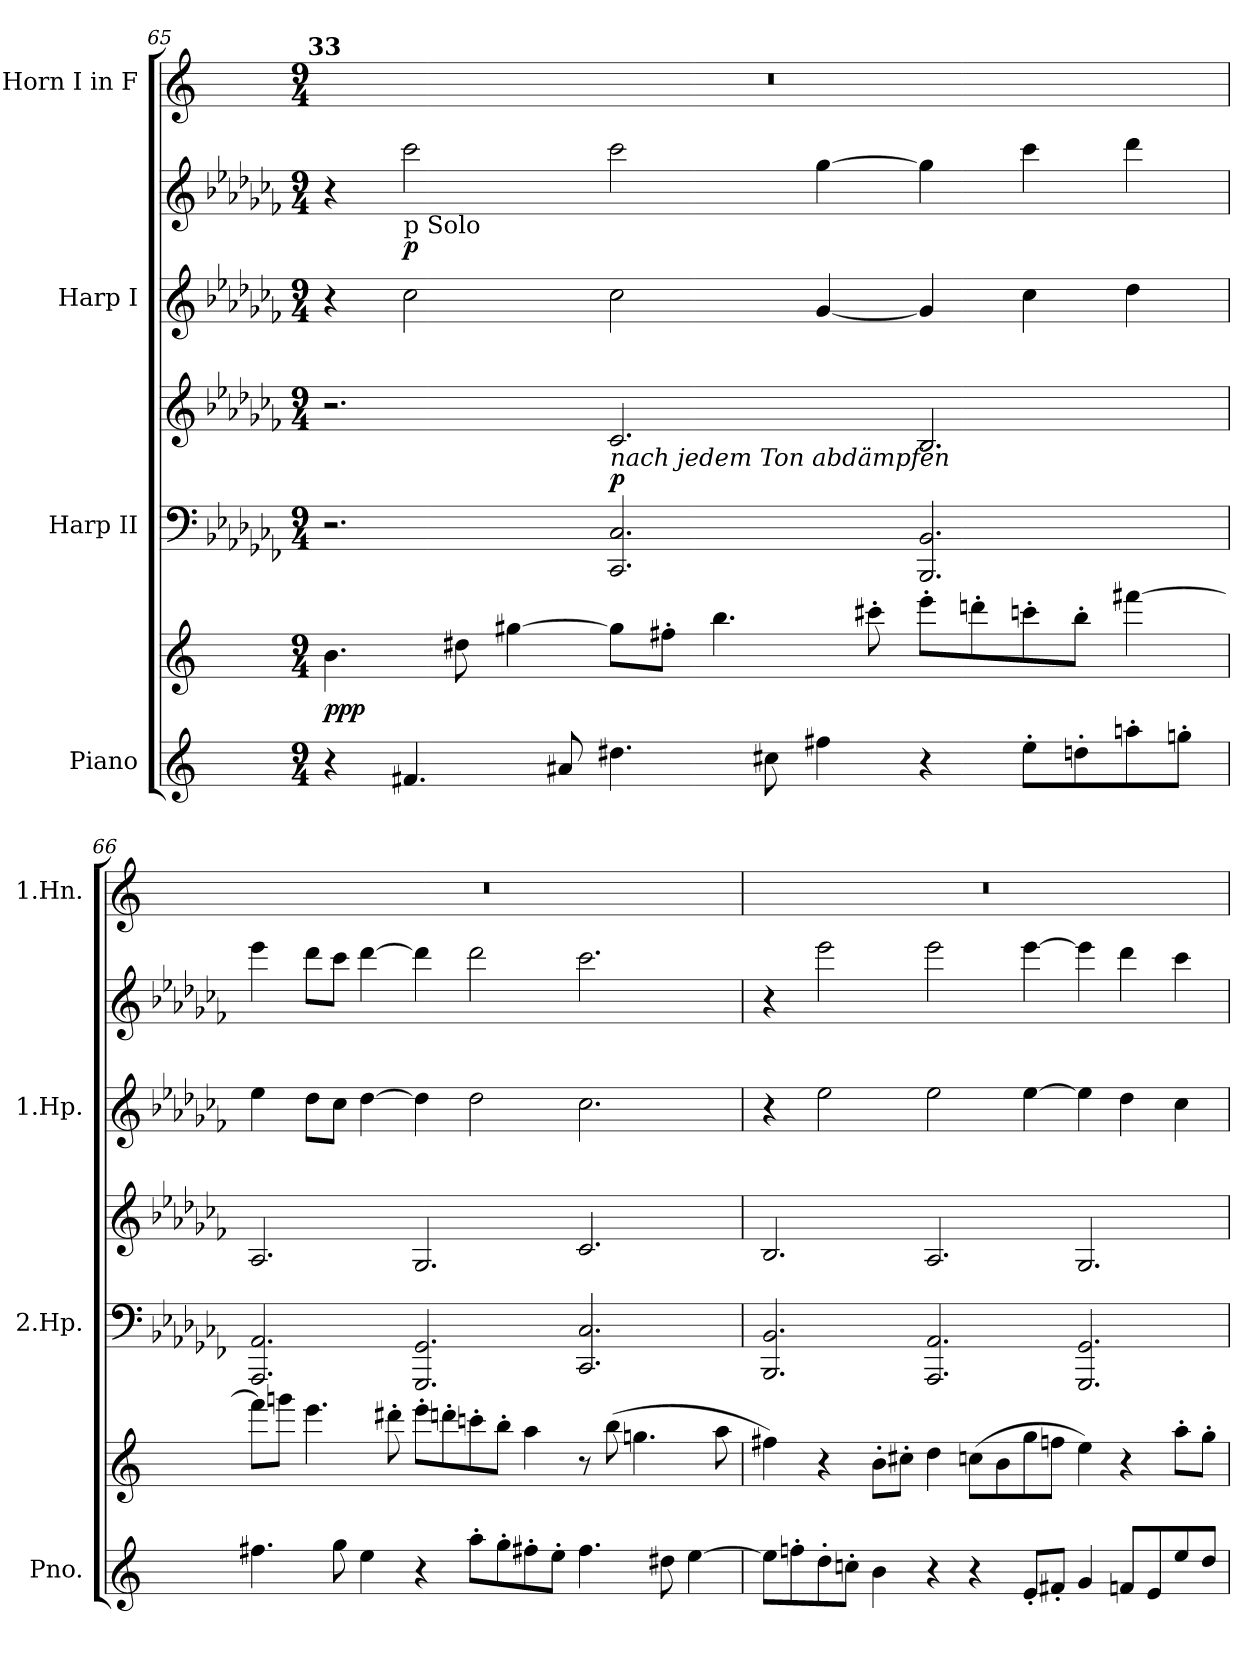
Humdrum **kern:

**kern	**kern	**dynam	**kern	**kern	**dynam	**kern	**kern	**dynam	**kern
*part4	*part4	*part4	*part3	*part3	*part3	*part2	*part2	*part2	*part1
*staff7	*staff6	*staff6/7	*staff5	*staff4	*staff4/5	*staff3	*staff2	*staff2/3	*staff1
*I"Piano	*	*	*I"Harp II	*	*	*I"Harp I	*	*	*I"Horn I in F
*I'Pno.	*	*	*I'2.Hp.	*	*	*I'1.Hp.	*	*	*I'1.Hn.
!!LO:PB:g=z
*clefG2	*clefG2	*	*clefF4	*clefG2	*	*clefG2	*clefG2	*	*clefG2
*	*	*	*	*	*	*	*	*	*ITrd4c7
*k[]	*k[]	*	*k[b-e-a-d-g-c-f-]	*k[b-e-a-d-g-c-f-]	*	*k[b-e-a-d-g-c-f-]	*k[b-e-a-d-g-c-f-]	*	*k[b-]
*C:	*C:	*	*C-:	*C-:	*	*C-:	*C-:	*	*F:
*M9/4	*M9/4	*	*M9/4	*M9/4	*	*M9/4	*M9/4	*	*M9/4
*MM234	*MM234	*	*MM234	*MM234	*	*MM234	*MM234	*	*MM234
=65	=65	=65	=65	=65	=65	=65	=65	=65	=65
!	!	!	!	!	!	!	!	!	!LO:TX:a:B:cj:t=33
!	!	!	!	!	!	!	!	!	!LO:N:vis=1
4r	4.bi\	ppp	2.r	2.r	.	4r	4r	.	4%9r
!	!	!	!	!	!	!	!LO:TX:b:t=p Solo	!	!
4.f#Xi/	.	.	.	.	.	2cc-i\	2ccc-i\	p	.
.	8dd#Xi\	.	.	.	.	.	.	.	.
.	[>4gg#Xi\	.	.	.	.	.	.	.	.
8a#Xi/	.	.	.	.	.	.	.	.	.
!	!	!	!	!LO:TX:b:i:t=nach jedem Ton abdämpfen	!	!	!	!	!
4.dd#Xi\	8gg#i\L]	.	2.CC-i/ 2.C-i	2.c-i/	p	2cc-i\	2ccc-i\	.	.
.	8ff#X'i\J	.	.	.	.	.	.	.	.
.	4.bbi\	.	.	.	.	.	.	.	.
8cc#Xi\	.	.	.	.	.	.	.	.	.
4ff#Xi\	.	.	.	.	.	[<4g-i/	[>4gg-i\	.	.
.	8ccc#X'i\	.	.	.	.	.	.	.	.
4r	8eee'i\L	.	2.BBB-i/ 2.BB-i	2.B-i/	.	4g-i/]	4gg-i\]	.	.
.	8dddn'i\	.	.	.	.	.	.	.	.
8ee'i\L	8cccn'i\	.	.	.	.	4cc-i\	4ccc-i\	.	.
8ddn'i\	8bb'i\J	.	.	.	.	.	.	.	.
8aan'i\	[>4fff#Xi\	.	.	.	.	4dd-i\	4ddd-i\	.	.
8ggn'i\J	.	.	.	.	.	.	.	.	.
=66	=66	=66	=66	=66	=66	=66	=66	=66	=66
!	!	!	!	!	!	!	!	!	!LO:N:vis=1
4.ff#Xi\	8fff#i\L]	.	2.AAA-i/ 2.AA-i	2.A-i/	.	4ee-i\	4eee-i\	.	4%9r
.	8gggni\J	.	.	.	.	.	.	.	.
.	4.eeei\	.	.	.	.	8dd-i\L	8ddd-i\L	.	.
8ggi\	.	.	.	.	.	8cc-i\J	8ccc-i\J	.	.
4eei\	.	.	.	.	.	[>4dd-i\	[>4ddd-i\	.	.
.	8ddd#X'i\	.	.	.	.	.	.	.	.
4r	8eee'i\L	.	2.GGG-i/ 2.GG-i	2.G-i/	.	4dd-i\]	4ddd-i\]	.	.
.	8dddn'i\	.	.	.	.	.	.	.	.
8aa'i\L	8cccn'i\	.	.	.	.	2dd-i\	2ddd-i\	.	.
8gg'i\	8bb'i\J	.	.	.	.	.	.	.	.
8ff#X'i\	4aai\	.	.	.	.	.	.	.	.
8ee'i\J	.	.	.	.	.	.	.	.	.
4.ff#i\	8r	.	2.CC-i/ 2.C-i	2.c-i/	.	2.cc-i\	2.ccc-i\	.	.
.	(8bbi\	.	.	.	.	.	.	.	.
.	4.ggni\	.	.	.	.	.	.	.	.
8dd#Xi\	.	.	.	.	.	.	.	.	.
[>4eei\	.	.	.	.	.	.	.	.	.
.	8aai\	.	.	.	.	.	.	.	.
!!LO:PB:g=z
=67	=67	=67	=67	=67	=67	=67	=67	=67	=67
!	!	!	!	!	!	!	!	!	!LO:N:vis=1
8eei\L]	4ff#Xi\)	.	2.BBB-i/ 2.BB-i	2.B-i/	.	4r	4r	.	4%9r
8ffn'i\	.	.	.	.	.	.	.	.	.
8dd'i\	4r	.	.	.	.	2ee-i\	2eee-i\	.	.
8ccn'i\J	.	.	.	.	.	.	.	.	.
4bi\	8b'i\L	.	.	.	.	.	.	.	.
.	8cc#X'i\J	.	.	.	.	.	.	.	.
4r	4ddi\	.	2.AAA-i/ 2.AA-i	2.A-i/	.	2ee-i\	2eee-i\	.	.
4r	(8ccni\L	.	.	.	.	.	.	.	.
.	8bi\	.	.	.	.	.	.	.	.
8e'i/L	8ggi\	.	.	.	.	[>4ee-i\	[>4eee-i\	.	.
8f#X'i/J	8ffni\J	.	.	.	.	.	.	.	.
4gi/	4eei\)	.	2.GGG-i/ 2.GG-i	2.G-i/	.	4ee-i\]	4eee-i\]	.	.
8fni/L	4r	.	.	.	.	4dd-i\	4ddd-i\	.	.
8ei/	.	.	.	.	.	.	.	.	.
8eei/	8aa'i\L	.	.	.	.	4cc-i\	4ccc-i\	.	.
8ddi/J	8gg'i\J	.	.	.	.	.	.	.	.
=	=	=	=	=	=	=	=	=	=
*-	*-	*-	*-	*-	*-	*-	*-	*-	*-
